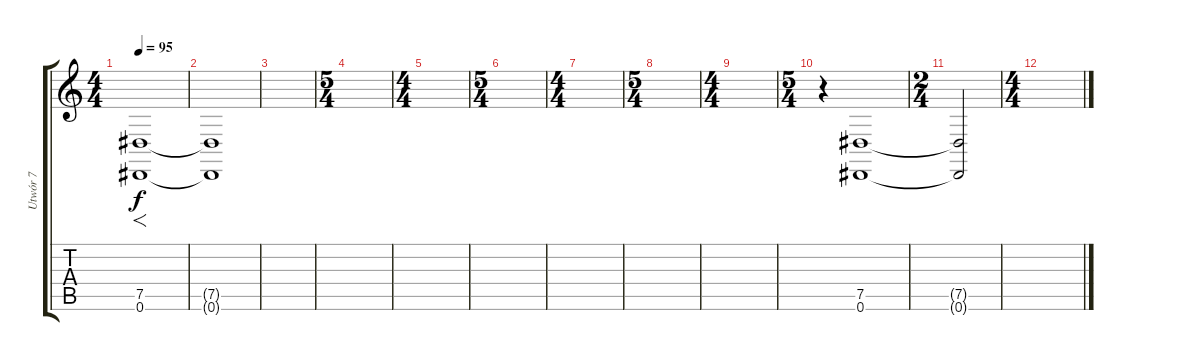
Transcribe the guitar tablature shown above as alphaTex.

\track ("Utwór 7" "Utwór 7") {instrument stringensemble2}
\staff {score tabs}
\tuning (Eb4 Bb3 Gb3 Db3 Ab2 Eb2) {hide}
\ts (4 4)
\tempo 95
\clef g2
\ks c
(7.5 0.6).1{f dy f instrument stringensemble2} |
(7.5{t} 0.6{t}).1 |
|
\ts (5 4)
|
\ts (4 4)
|
\ts (5 4)
|
\ts (4 4)
|
\ts (5 4)
|
\ts (4 4)
|
\ts (5 4)
r.4 (7.5 0.6).1 |
\ts (2 4)
(7.5{t} 0.6{t}).2 |
\ts (4 4)
